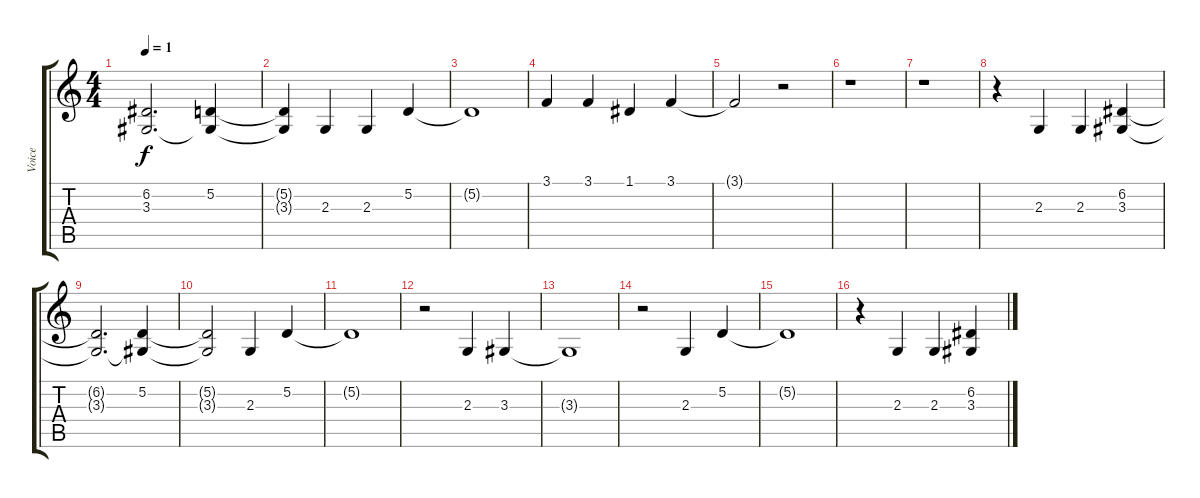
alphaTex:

\track ("Voice" "Voice") {instrument lead6voice}
\staff {score tabs}
\tuning (D4 A3 F3 C3 G2 C2) {hide}
\ts (4 4)
\tempo 1
\clef g2
\ks c
(6.2{t} 3.3{t}).2{d dy f} (5.2 3.3{t}).4 |
(5.2{t} 3.3{t}).4 2.3.4 2.3.4 5.2.4 |
5.2{t}.1 |
3.1.4 3.1.4 1.1.4 3.1.4 |
3.1{t}.2 r.2 |
r.1 |
r.1 |
r.4 2.3.4 2.3.4 (6.2 3.3).4 |
(6.2{t} 3.3{t}).2{d} (5.2 3.3{t}).4 |
(5.2{t} 3.3{t}).2 2.3.4 5.2.4 |
5.2{t}.1 |
r.2 2.3.4 3.3.4 |
3.3{t}.1 |
r.2 2.3.4 5.2.4 |
5.2{t}.1 |
r.4 2.3.4 2.3.4 (6.2 3.3).4
